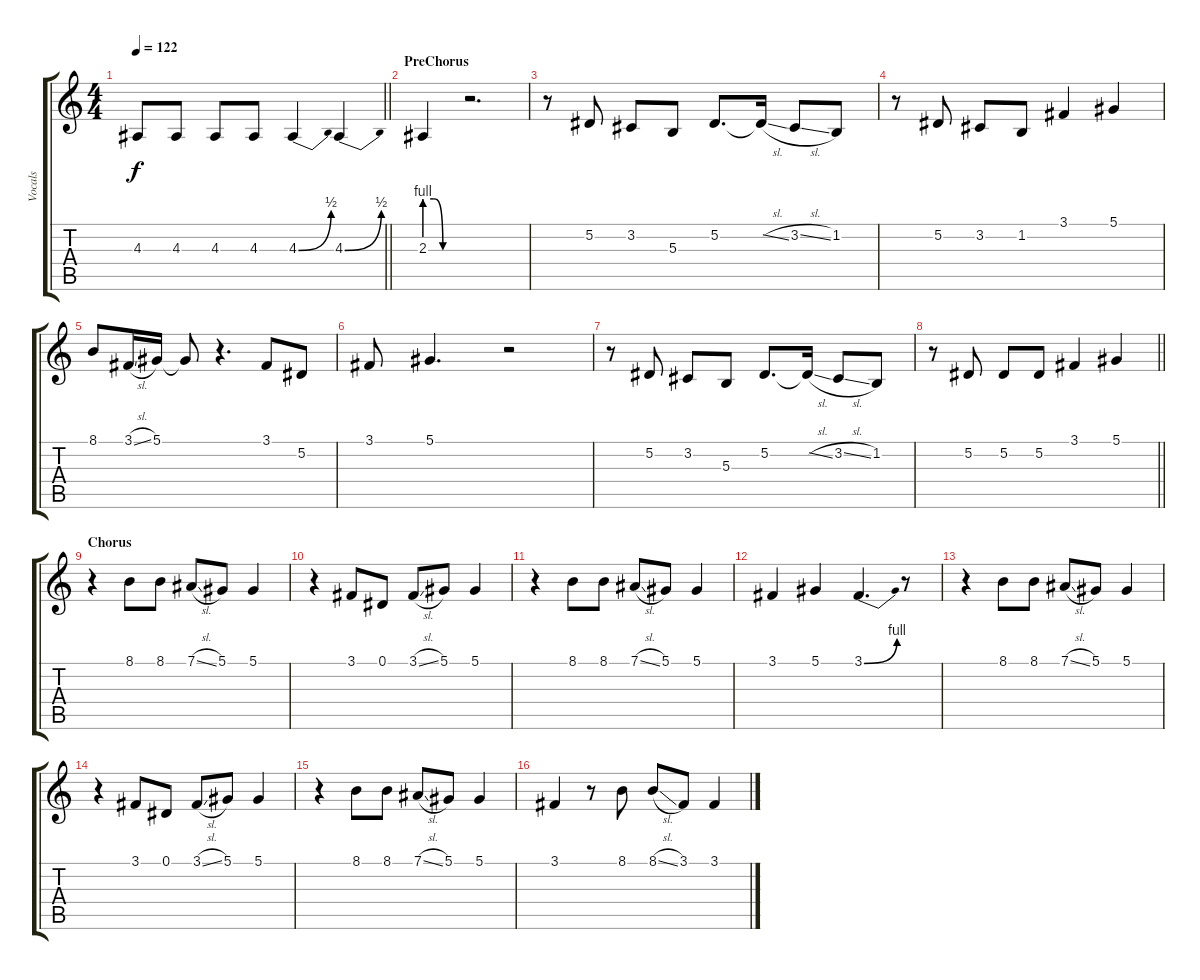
\track ("Vocals" "Vocals") {instrument lead2sawtooth}
\staff {score tabs}
\tuning (Eb4 Bb3 Gb3 Db3 Ab2 Eb2) {hide}
\ts (4 4)
\tempo 122
\clef g2
\barLineRight lightlight
\ks c
4.3.8{dy f} 4.3.8 4.3.8 4.3.8 4.3{be (bend 0 0 60 2)}.4 4.3{be (bend 0 0 60 2)}.4 |
\section ("" "PreChorus")
2.3{be (custom 0 4 15 4 30 0 60 0)}.4 r.2{d} |
r.8 5.2.8 3.2.8 5.3.8 5.2.8{d} 5.2{sl t}.16 3.2{sl}.8 1.2.8 |
r.8 5.2.8 3.2.8 1.2.8 3.1.4 5.1.4 |
8.1.8 3.1{sl}.16 5.1.16 5.1{t}.8 r.4{d} 3.1.8 5.2.8 |
3.1.8 5.1.4{d} r.2 |
r.8 5.2.8 3.2.8 5.3.8 5.2.8{d} 5.2{sl t}.16 3.2{sl}.8 1.2.8 |
\barLineRight lightlight
r.8 5.2.8 5.2.8 5.2.8 3.1.4 5.1.4 |
\section ("" "Chorus")
r.4 8.1.8 8.1.8 7.1{sl}.8 5.1.8 5.1.4 |
r.4 3.1.8 0.1.8 3.1{sl}.8 5.1.8 5.1.4 |
r.4 8.1.8 8.1.8 7.1{sl}.8 5.1.8 5.1.4 |
3.1.4 5.1.4 3.1{be (bend 0 0 60 4)}.4{d} r.8 |
r.4 8.1.8 8.1.8 7.1{sl}.8 5.1.8 5.1.4 |
r.4 3.1.8 0.1.8 3.1{sl}.8 5.1.8 5.1.4 |
r.4 8.1.8 8.1.8 7.1{sl}.8 5.1.8 5.1.4 |
3.1.4 r.8 8.1.8 8.1{sl}.8 3.1.8 3.1.4
